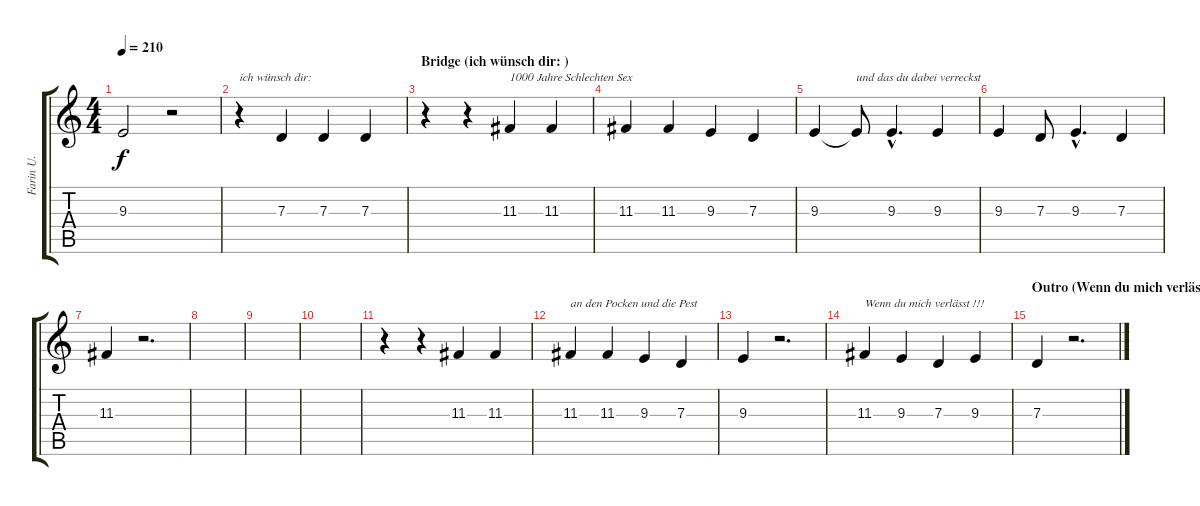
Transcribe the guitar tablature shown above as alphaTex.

\track ("Farin U." "Farin U.") {instrument flute}
\staff {score tabs}
\tuning (E4 B3 G3 D3 A2 E2) {hide}
\ts (4 4)
\tempo 210
\clef g2
\ks c
9.3.2{dy f} r.2 |
r.4{txt "ich wünsch dir:"} 7.3.4 7.3.4 7.3.4 |
\section ("" "Bridge (ich wünsch dir: )")
r.4 r.4 11.3.4{txt "1000 Jahre Schlechten Sex"} 11.3.4 |
11.3.4 11.3.4 9.3.4 7.3.4 |
9.3.4 9.3{t}.8{txt "und das du dabei verreckst"} 9.3{hac}.4{d} 9.3.4 |
9.3.4 7.3.8 9.3{hac}.4{d} 7.3.4 |
11.3.4 r.2{d} |
|
|
|
r.4 r.4 11.3.4 11.3.4 |
11.3.4{txt "an den Pocken und die Pest"} 11.3.4 9.3.4 7.3.4 |
9.3.4 r.2{d} |
11.3.4{txt "Wenn du mich verlässt !!!"} 9.3.4 7.3.4 9.3.4 |
\section ("" "Outro (Wenn du mich verlässt !!!)")
7.3.4 r.2{d}
